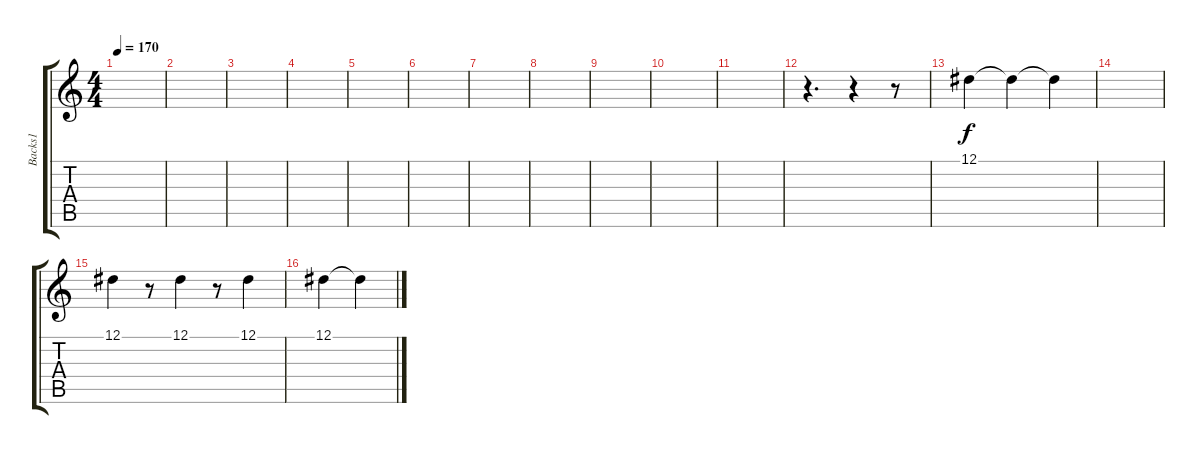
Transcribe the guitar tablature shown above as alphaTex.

\track ("Backs1" "Backs1") {instrument tenorsax}
\staff {score tabs}
\tuning (Eb4 Bb3 Gb3 Db3 Ab2 Eb2) {hide}
\ts (4 4)
\tempo 170
\clef g2
\ks c
|
|
|
|
|
|
|
|
|
|
|
r.4{d} r.4 r.8 |
12.1.4 12.1{t}.4 12.1{t}.4 |
|
12.1.4 r.8 12.1.4 r.8 12.1.4 |
12.1.4 12.1{t}.4
